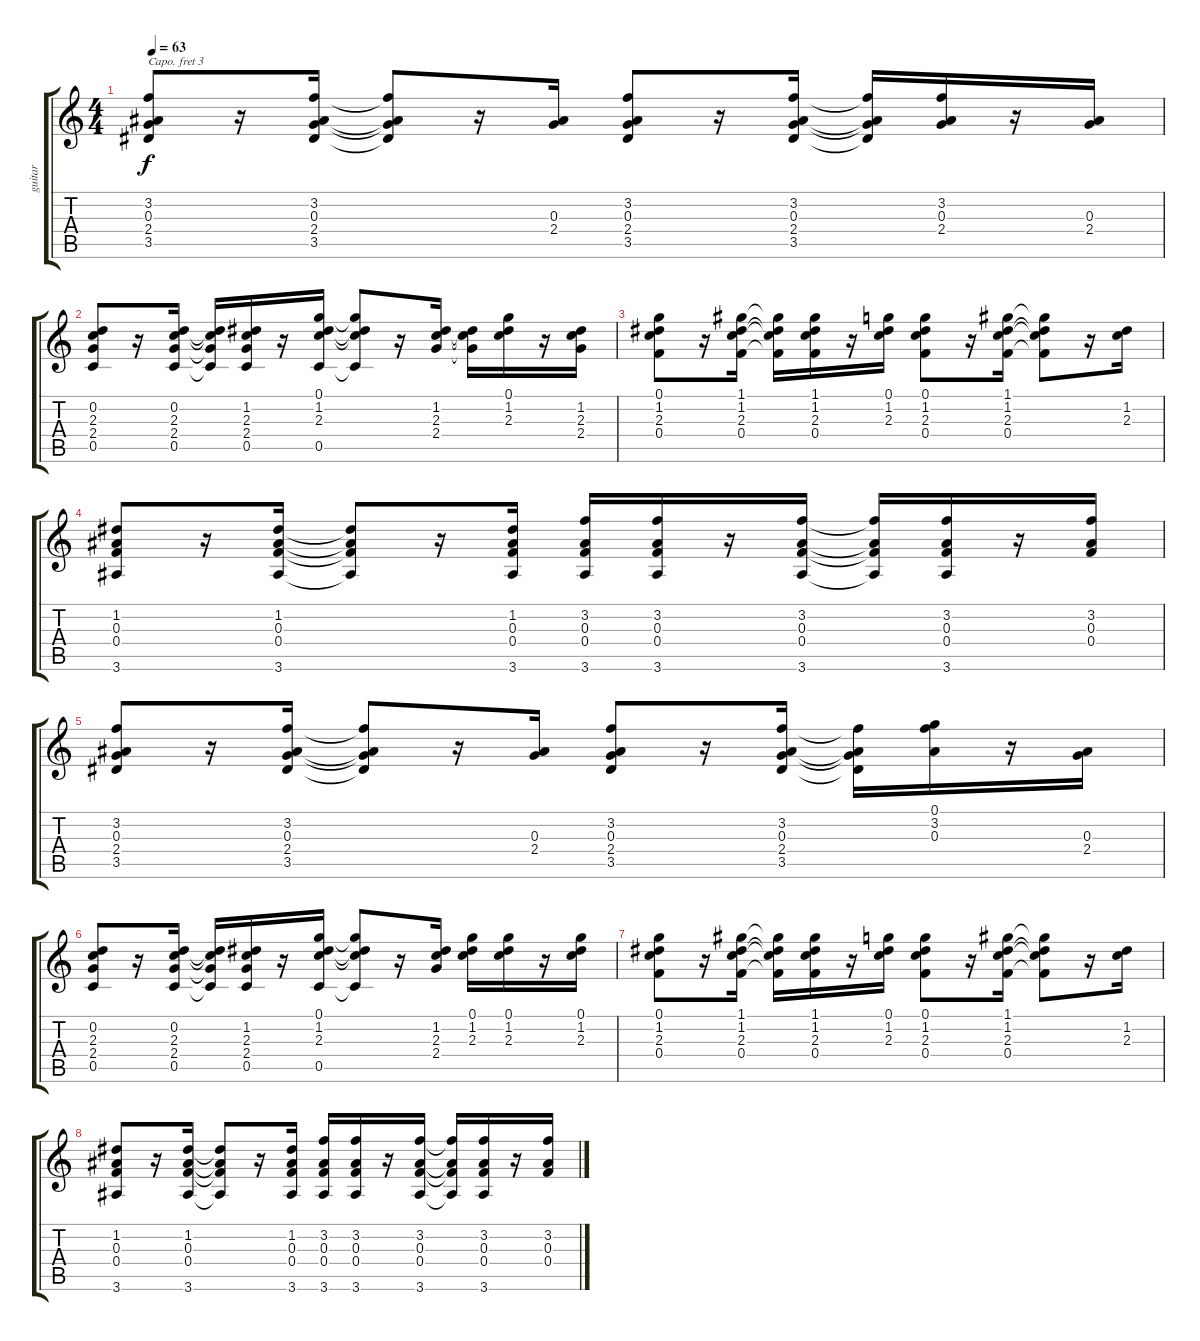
\track ("guitar" "guitar") {instrument acousticguitarsteel}
\staff {score tabs}
\capo 3
\tuning (E4 B3 G3 D3 A2 E2) {hide}
\ts (4 4)
\tempo 63
\clef g2
\ks c
(3.2 0.3 2.4 3.5).8{dy f} r.16 (3.2 0.3 2.4 3.5).16 (3.2{t} 0.3{t} 2.4{t} 3.5{t}).8 r.16 (0.3 2.4).16 (3.2 0.3 2.4 3.5).8 r.16 (3.2 0.3 2.4 3.5).16 (3.2{t} 0.3{t} 2.4{t} 3.5{t}).16 (3.2 0.3 2.4).16 r.16 (0.3 2.4).16 |
(0.2 2.3 2.4 0.5).8 r.16 (0.2 2.3 2.4 0.5).16 (0.2{t} 2.3{t} 2.4{t} 0.5{t}).16 (1.2 2.3 2.4 0.5).16 r.16 (0.1 1.2 2.3 0.5).16 (0.1{t} 1.2{t} 2.3{t} 0.5{t}).8 r.16 (1.2 2.3 2.4).16 (1.2{t} 2.3{t} 2.4{t}).16 (0.1 1.2 2.3).16 r.16 (1.2 2.3 2.4).16 |
(0.1 1.2 2.3 0.4).8 r.16 (1.1 1.2 2.3 0.4).16 (1.1{t} 1.2{t} 2.3{t} 0.4{t}).16 (1.1 1.2 2.3 0.4).16 r.16 (0.1 1.2 2.3).16 (0.1 1.2 2.3 0.4).8 r.16 (1.1 1.2 2.3 0.4).16 (1.1{t} 1.2{t} 2.3{t} 0.4{t}).8 r.16 (1.2 2.3).16 |
(1.2 0.3 0.4 3.6).8 r.16 (1.2 0.3 0.4 3.6).16 (1.2{t} 0.3{t} 0.4{t} 3.6{t}).8 r.16 (1.2 0.3 0.4 3.6).16 (3.2 0.3 0.4 3.6).16 (3.2 0.3 0.4 3.6).16 r.16 (3.2 0.3 0.4 3.6).16 (3.2{t} 0.3{t} 0.4{t} 3.6{t}).16 (3.2 0.3 0.4 3.6).16 r.16 (3.2 0.3 0.4).16 |
(3.2 0.3 2.4 3.5).8 r.16 (3.2 0.3 2.4 3.5).16 (3.2{t} 0.3{t} 2.4{t} 3.5{t}).8 r.16 (0.3 2.4).16 (3.2 0.3 2.4 3.5).8 r.16 (3.2 0.3 2.4 3.5).16 (3.2{t} 0.3{t} 2.4{t} 3.5{t}).16 (0.1 3.2 0.3).16 r.16 (0.3 2.4).16 |
(0.2 2.3 2.4 0.5).8 r.16 (0.2 2.3 2.4 0.5).16 (0.2{t} 2.3{t} 2.4{t} 0.5{t}).16 (1.2 2.3 2.4 0.5).16 r.16 (0.1 1.2 2.3 0.5).16 (0.1{t} 1.2{t} 2.3{t} 0.5{t}).8 r.16 (1.2 2.3 2.4).16 (0.1 1.2 2.3).16 (0.1 1.2 2.3).16 r.16 (0.1 1.2 2.3).16 |
(0.1 1.2 2.3 0.4).8 r.16 (1.1 1.2 2.3 0.4).16 (1.1{t} 1.2{t} 2.3{t} 0.4{t}).16 (1.1 1.2 2.3 0.4).16 r.16 (0.1 1.2 2.3).16 (0.1 1.2 2.3 0.4).8 r.16 (1.1 1.2 2.3 0.4).16 (1.1{t} 1.2{t} 2.3{t} 0.4{t}).8 r.16 (1.2 2.3).16 |
(1.2 0.3 0.4 3.6).8 r.16 (1.2 0.3 0.4 3.6).16 (1.2{t} 0.3{t} 0.4{t} 3.6{t}).8 r.16 (1.2 0.3 0.4 3.6).16 (3.2 0.3 0.4 3.6).16 (3.2 0.3 0.4 3.6).16 r.16 (3.2 0.3 0.4 3.6).16 (3.2{t} 0.3{t} 0.4{t} 3.6{t}).16 (3.2 0.3 0.4 3.6).16 r.16 (3.2 0.3 0.4).16
